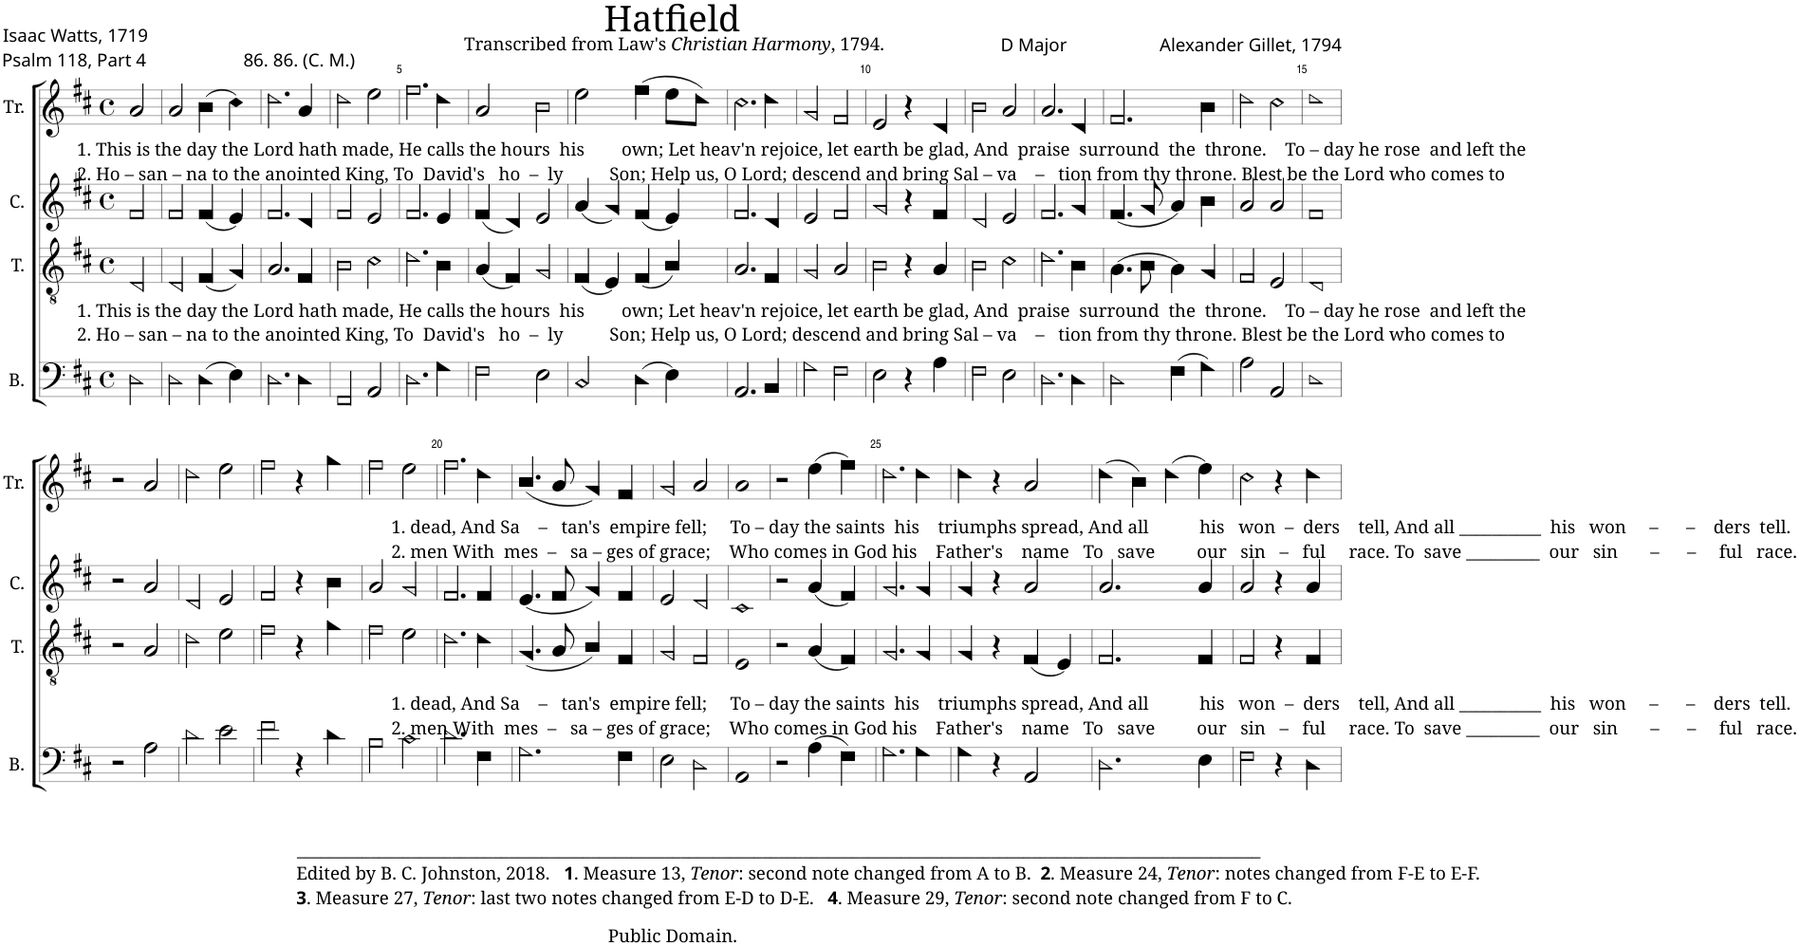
**kern	**kern	**kern	**kern
*part4	*part3	*part2	*part1
*staff4	*staff3	*staff2	*staff1
*I"B.	*I"T.	*I"C.	*I"Tr.
*I'B.	*I'T.	*I'C.	*I'Tr.
*clefF4	*clefGv2	*clefG2	*clefG2
*k[f#c#]	*k[f#c#]	*k[f#c#]	*k[f#c#]
*M4/4	*M4/4	*M4/4	*M4/4
*met(c)	*met(c)	*met(c)	*met(c)
=1	=1	=1	=1
!	!	!	!LO:TX:b:t=1. This is the day the Lord hath made, He calls the hours  his        own; Let heav'n rejoice, let earth be glad, And  praise  surround  the  throne.    To – day he rose  and left the
!	!	!	!LO:TX:b:t=2. Ho – san – na to the anointed King, To  David's   ho  –  ly          Son; Help us, O Lord; descend and bring Sal – va    –   tion from thy throne. Blest be the Lord who comes to
!	!LO:TX:b:t=1. This is the day the Lord hath made, He calls the hours  his        own; Let heav'n rejoice, let earth be glad, And  praise  surround  the  throne.    To – day he rose  and left the	!	!
!	!LO:TX:b:t=2. Ho – san – na to the anointed King, To  David's   ho  –  ly          Son; Help us, O Lord; descend and bring Sal – va    –   tion from thy throne. Blest be the Lord who comes to	!	!
2D!\	2D!/	2f#!/	2a!/
=2	=2	=2	=2
2D!\	2D!/	2f#!/	2a!/
(4D!\	(4F#!/	(4f#!/	(4b!\
4E!\)	4G!/)	4e!/)	4cc#!\)
=3	=3	=3	=3
2.D!\	2.A!/	2.f#!/	2.dd!\
4D!\	4F#!/	4d!/	4a!/
=4	=4	=4	=4
2FF#!/	2B!\	2f#!/	2dd!\
2AA!/	2c#!\	2e!/	2ee!\
=5	=5	=5	=5
2.D!\	2.d!\	2.f#!/	2.ff#!\
4G!\	4B!\	4e!/	4dd!\
=6	=6	=6	=6
2F#!\	(4A!/	(4f#!/	2a!/
.	4F#!/)	4d!/)	.
2E!\	2G!/	2e!/	2b!\
=7	=7	=7	=7
2C#!/	(4F#!/	(4a!/	2ee!\
.	4E!/)	4g!/)	.
(4D!\	(4F#!/	(4f#!/	(4ff#!\
4E!\)	4B!/)	4e!/)	8ee!\L
.	.	.	8dd!\J)
=8	=8	=8	=8
2.AA!/	2.A!/	2.f#!/	2.cc#!\
4BB!/	4F#!/	4d!/	4dd!\
=9	=9	=9	=9
2G!\	2G!/	2e!/	2g!/
2F#!\	2A!/	2f#!/	2f#!/
=10	=10	=10	=10
2E!\	2B!\	2g!/	2e!/
4r	4r	4r	4r
4A!\	4A!/	4f#!/	4d!/
=11	=11	=11	=11
2F#!\	2B!\	2d!/	2b!\
2E!\	2c#!\	2e!/	2a!/
=12	=12	=12	=12
2.D!\	2.d!\	2.f#!/	2.a!/
4D!\	4B!\	4g!/	4d!/
=13	=13	=13	=13
2D!\	(4.A!\	(4.f#!/	2.f#!/
.	8B!\	8g!/	.
(4F#!\	4A!\)	4a!/)	.
4G!\)	4G!/	4b!\	4b!\
=14	=14	=14	=14
2A!\	2F#!/	2a!/	2dd!\
2AA!/	2E!/	2a!/	2cc#!\
=15	=15	=15	=15
1D!	1D!	1f#!	1dd!
!!LO:LB:g=z
=16	=16	=16	=16
2r	2r	2r	2r
2A!\	2A!/	2a!/	2a!/
=17	=17	=17	=17
2d!\	2d!\	2d!/	2dd!\
2e!\	2e!\	2e!/	2ee!\
=18	=18	=18	=18
2f#!\	2f#!\	2f#!/	2ff#!\
4r	4r	4r	4r
4d!\	4g!\	4b!\	4gg!\
=19	=19	=19	=19
2B!\	2f#!\	2a!/	2ff#!\
2c#!\	2e!\	2g!/	2ee!\
=20	=20	=20	=20
!	!	!	!LO:TX:b:t=1. dead, And Sa    –   tan's  empire fell;     To – day the saints  his    triumphs spread, And all           his   won  –  ders    tell, And all __________  his   won     –      –    ders  tell.
!	!	!	!LO:TX:b:t=2. men With  mes  –   sa – ges of grace;    Who comes in God his    Father's    name   To   save         our   sin   –   ful     race. To  save _________  our   sin       –      –     ful   race.
!	!LO:TX:b:t=1. dead, And Sa    –   tan's  empire fell;     To – day the saints  his    triumphs spread, And all           his   won  –  ders    tell, And all __________  his   won     –      –    ders  tell.	!	!
!	!LO:TX:b:t=2. men With  mes  –   sa – ges of grace;    Who comes in God his    Father's    name   To   save         our   sin   –   ful     race. To  save _________  our   sin       –      –     ful   race.	!	!
2.d!\	2.d!\	2.f#!/	2.ff#!\
4F#!\	4d!\	4f#!/	4dd!\
=21	=21	=21	=21
2.G!\	(4.G!/	(4.e!/	(4.b!/
.	8A!/	8f#!/	8a!/
.	4B!/)	4g!/)	4g!/)
4F#!\	4F#!/	4f#!/	4f#!/
=22	=22	=22	=22
2E!\	2G!/	2e!/	2g!/
2D!\	2F#!/	2d!/	2a!/
=23	=23	=23	=23
1AA!	1E!	1c#!	1a!
=24	=24	=24	=24
2r	2r	2r	2r
!LO:TX:b:t=______________________________________________________________________________________________________________________	!	!	!
!LO:TX:b:t=Edited by B. C. Johnston, 2018.	!	!	!
!LO:TX:b:B:t=1	!	!	!
!LO:TX:b:t=. Measure 13,	!	!	!
!LO:TX:b:i:t=Tenor	!	!	!
!LO:TX:b:t=&colon; second note changed from A to B.	!	!	!
!LO:TX:b:B:t=2	!	!	!
!LO:TX:b:t=. Measure 24,	!	!	!
!LO:TX:b:i:t=Tenor	!	!	!
!LO:TX:b:t=&colon; notes changed from F-E to E-F.	!	!	!
!LO:TX:b:B:t=3	!	!	!
!LO:TX:b:t=. Measure 27,	!	!	!
!LO:TX:b:i:t=Tenor	!	!	!
!LO:TX:b:t=&colon; last two notes changed from E-D to D-E.	!	!	!
!LO:TX:b:B:t=4	!	!	!
!LO:TX:b:t=. Measure 29,	!	!	!
!LO:TX:b:i:t=Tenor	!	!	!
!LO:TX:b:t=&colon; second note changed from F to C.	!	!	!
(4A!\	(4A!/	(4a!/	(4ee!\
4F#!\)	4F#!/)	4f#!/)	4ff#!\)
=25	=25	=25	=25
2.G!\	2.G!/	2.g!/	2.dd!\
4G!\	4G!/	4g!/	4dd!\
=26	=26	=26	=26
4G!\	4G!/	4g!/	4dd!\
4r	4r	4r	4r
2AA!/	(4F#!/	2a!/	2a!/
.	4E!/)	.	.
=27	=27	=27	=27
2.D!\	2.F#!/	2.a!/	(4dd!\
.	.	.	4b!\)
.	.	.	(4dd!\
4E!\	4F#!/	4a!/	4ee!\)
=28	=28	=28	=28
2F#!\	2F#!/	2a!/	2cc#!\
4r	4r	4r	4r
4D!\	4F#!/	4a!/	4dd!\
=	=	=	=
*-	*-	*-	*-
